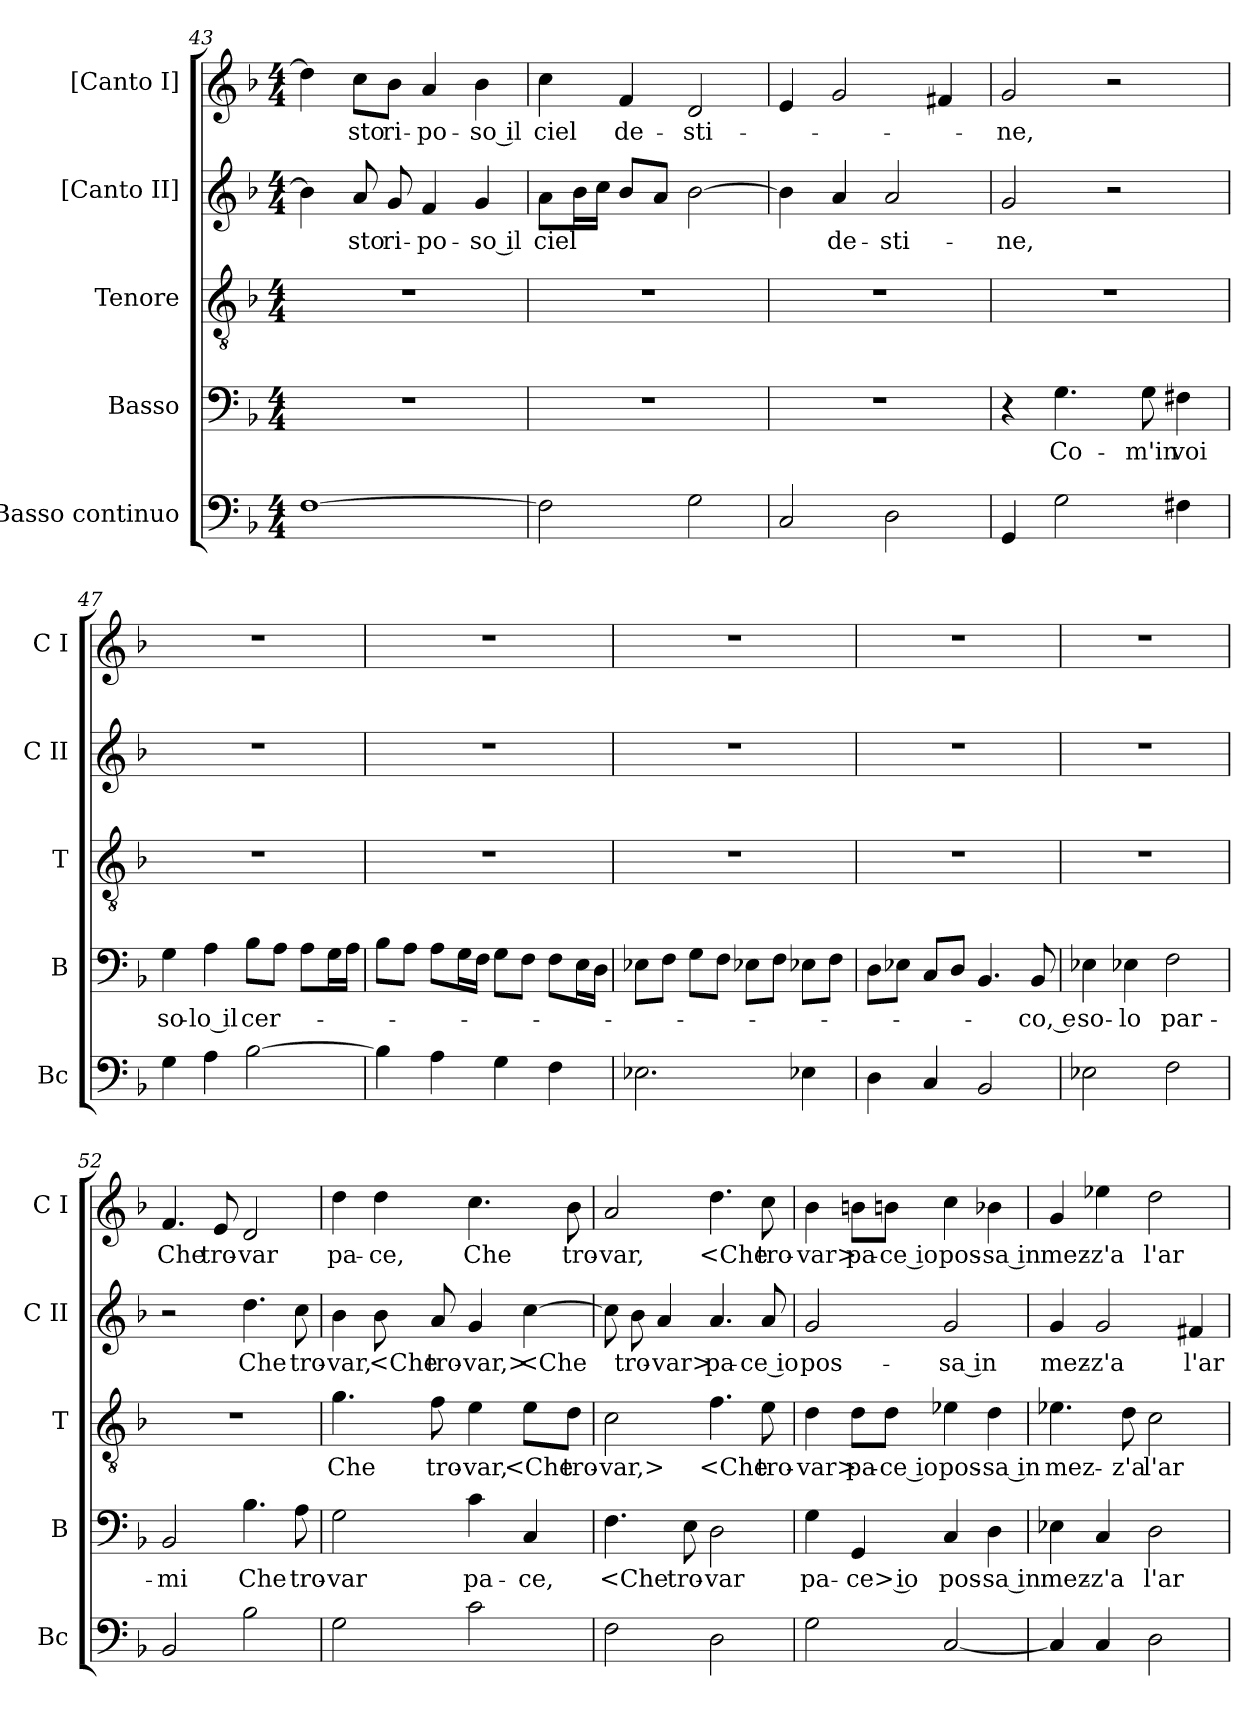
**kern	**kern	**text	**kern	**text	**kern	**text	**kern	**text
*part5	*part4	*part4	*part3	*part3	*part2	*part2	*part1	*part1
*staff5	*staff4	*staff4	*staff3	*staff3	*staff2	*staff2	*staff1	*staff1
*I"Basso continuo	*I"Basso	*	*I"Tenore	*	*I"[Canto II]	*	*I"[Canto I]	*
*I'Bc	*I'B	*	*I'T	*	*I'C II	*	*I'C I	*
*clefF4	*clefF4	*	*clefGv2	*	*clefG2	*	*clefG2	*
*k[b-]	*k[b-]	*	*k[b-]	*	*k[b-]	*	*k[b-]	*
*F:	*F:	*	*F:	*	*F:	*	*F:	*
*M4/4	*M4/4	*	*M4/4	*	*M4/4	*	*M4/4	*
=43	=43	=43	=43	=43	=43	=43	=43	=43
[1F	1r	.	1r	.	4b-]	.	4dd]	.
.	.	.	.	.	8a	-sto	8cc\L	-sto
.	.	.	.	.	8g	ri-	8b-\J	ri-
.	.	.	.	.	4f	-po-	4a	-po-
.	.	.	.	.	4g	-so il	4b-	-so il
=44	=44	=44	=44	=44	=44	=44	=44	=44
2F]	1r	.	1r	.	8aL	ciel	4cc	ciel
.	.	.	.	.	16b-L	.	.	.
.	.	.	.	.	16ccJJ	.	.	.
.	.	.	.	.	8b-L	.	4f	de-
.	.	.	.	.	8aJ	.	.	.
2G	.	.	.	.	[2b-	.	2d	-sti-
=45	=45	=45	=45	=45	=45	=45	=45	=45
2C	1r	.	1r	.	4b-]	.	4e	.
.	.	.	.	.	4a	de-	2g	.
2D	.	.	.	.	2a	-sti-	.	.
.	.	.	.	.	.	.	4f#X	.
=46	=46	=46	=46	=46	=46	=46	=46	=46
4GG	4r	.	1r	.	2g	-ne,	2g	-ne,
2G	4.G	Co-	.	.	.	.	.	.
.	.	.	.	.	2r	.	2r	.
.	8G	-m'in	.	.	.	.	.	.
4F#X	4F#X	voi	.	.	.	.	.	.
=47	=47	=47	=47	=47	=47	=47	=47	=47
4G	4G	so-	1r	.	1r	.	1r	.
4A	4A	-lo il	.	.	.	.	.	.
[2B-	8B-L	cer-	.	.	.	.	.	.
.	8AJ	.	.	.	.	.	.	.
.	8AL	.	.	.	.	.	.	.
.	16GL	.	.	.	.	.	.	.
.	16AJJ	.	.	.	.	.	.	.
=48	=48	=48	=48	=48	=48	=48	=48	=48
4B-]	8B-L	.	1r	.	1r	.	1r	.
.	8AJ	.	.	.	.	.	.	.
4A	8AL	.	.	.	.	.	.	.
.	16GL	.	.	.	.	.	.	.
.	16FJJ	.	.	.	.	.	.	.
4G	8GL	.	.	.	.	.	.	.
.	8FJ	.	.	.	.	.	.	.
4F	8FL	.	.	.	.	.	.	.
.	16EL	.	.	.	.	.	.	.
.	16DJJ	.	.	.	.	.	.	.
=49	=49	=49	=49	=49	=49	=49	=49	=49
2.E-X	8E-XL	.	1r	.	1r	.	1r	.
.	8FJ	.	.	.	.	.	.	.
.	8GL	.	.	.	.	.	.	.
.	8FJ	.	.	.	.	.	.	.
.	8E-XL	.	.	.	.	.	.	.
.	8FJ	.	.	.	.	.	.	.
4E-X	8E-XL	.	.	.	.	.	.	.
.	8FJ	.	.	.	.	.	.	.
=50	=50	=50	=50	=50	=50	=50	=50	=50
4D	8DL	.	1r	.	1r	.	1r	.
.	8E-XJ	.	.	.	.	.	.	.
4C	8CL	.	.	.	.	.	.	.
.	8DJ	.	.	.	.	.	.	.
2BB-	4.BB-	.	.	.	.	.	.	.
.	8BB-	-co, e	.	.	.	.	.	.
=51	=51	=51	=51	=51	=51	=51	=51	=51
2E-X	4E-X	so-	1r	.	1r	.	1r	.
.	4E-X	-lo	.	.	.	.	.	.
2F	2F	par-	.	.	.	.	.	.
=52	=52	=52	=52	=52	=52	=52	=52	=52
2BB-	2BB-	-mi	1r	.	2r	.	4.f	Che
.	.	.	.	.	.	.	8e	tro-
2B-	4.B-	Che	.	.	4.dd	Che	2d	-var
.	8A	tro-	.	.	8cc	tro-	.	.
=53	=53	=53	=53	=53	=53	=53	=53	=53
2G	2G	-var	4.g	Che	4b-	-var,	4dd	pa-
.	.	.	.	.	8b-	<Che	4dd	-ce,
.	.	.	8f	tro-	8a	tro-	.	.
2c	4c	pa-	4e	-var,	4g	-var,>	4.cc	Che
.	4C	-ce,	8e\L	<Che	[4cc	<Che	.	.
.	.	.	8d\J	tro-	.	.	8b-	tro-
=54	=54	=54	=54	=54	=54	=54	=54	=54
2F	4.F	<Che	2c	-var,>	8cc]	.	2a	-var,
.	.	.	.	.	8b-	tro-	.	.
.	.	.	.	.	4a	-var>	.	.
.	8E	tro-	.	.	.	.	.	.
2D	2D	-var	4.f	<Che	4.a	pa-	4.dd	<Che
.	.	.	8e	tro-	8a	-ce io	8cc	tro-
=55	=55	=55	=55	=55	=55	=55	=55	=55
2G	4G	pa-	4d	-var>	2g	pos-	4b-	-var>
.	4GG	-ce> io	8d\L	pa-	.	.	8bn\L	pa-
.	.	.	8d\J	-ce io	.	.	8bn\J	-ce io
[2C	4C	pos-	4e-X	pos-	2g	-sa in	4cc	pos-
.	4D	-sa in	4d	-sa in	.	.	4b-X	-sa in
=56	=56	=56	=56	=56	=56	=56	=56	=56
4C]	4E-X	mez-	4.e-X	mez-	4g	mez-	4g	mez-
4C	4C	-z'a	.	.	2g	-z'a	4ee-X	-z'a
.	.	.	8d	-z'a	.	.	.	.
2D	2D	l'ar-	2c	l'ar-	.	.	2dd	l'ar-
.	.	.	.	.	4f#X	l'ar-	.	.
=	=	=	=	=	=	=	=	=
*-	*-	*-	*-	*-	*-	*-	*-	*-
